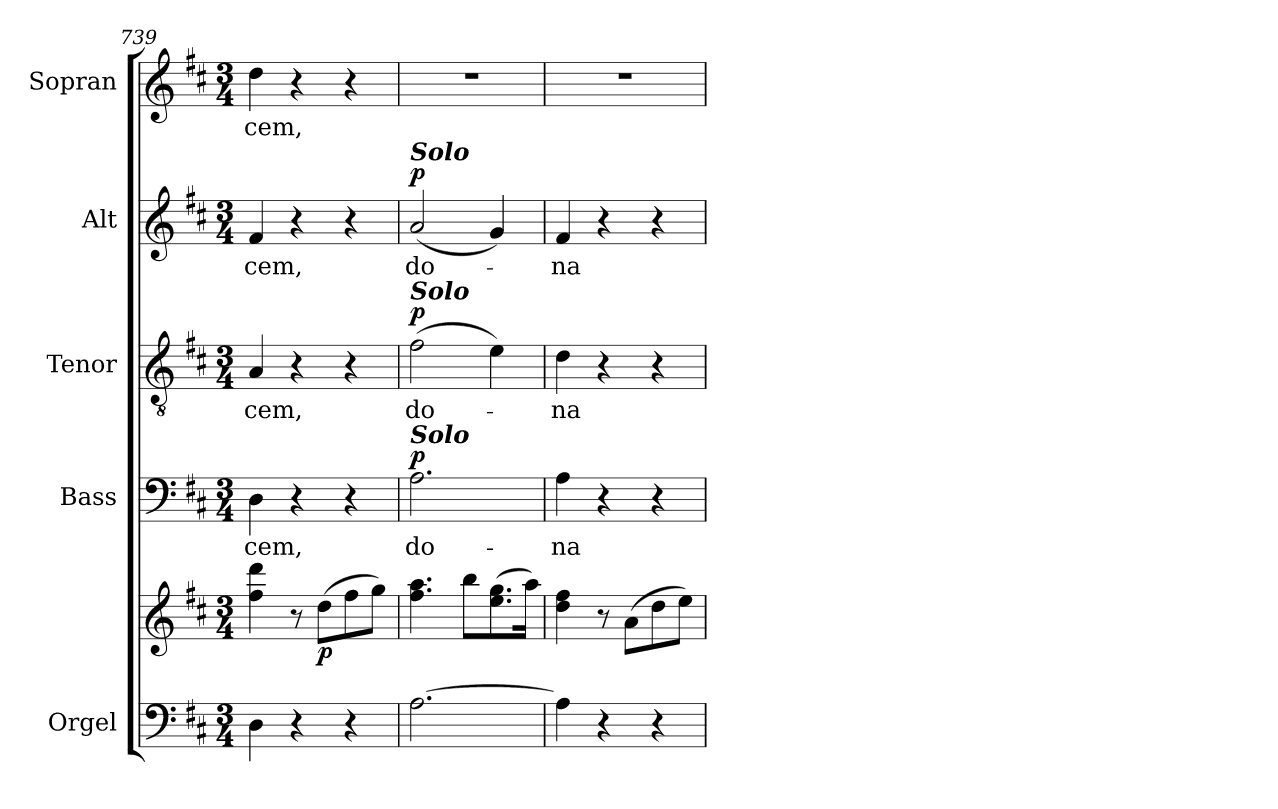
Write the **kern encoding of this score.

**kern	**kern	**dynam	**kern	**text	**dynam	**kern	**text	**dynam	**kern	**text	**dynam	**kern	**text
*part5	*part5	*part5	*part4	*part4	*part4	*part3	*part3	*part3	*part2	*part2	*part2	*part1	*part1
*staff6	*staff5	*staff5/6	*staff4	*staff4	*staff4	*staff3	*staff3	*staff3	*staff2	*staff2	*staff2	*staff1	*staff1
*I"Orgel	*	*	*I"Bass	*	*	*I"Tenor	*	*	*I"Alt	*	*	*I"Sopran	*
*I'Org.	*	*	*I'B.	*	*	*I'T.	*	*	*I'A.	*	*	*I'S.	*
*clefF4	*clefG2	*	*clefF4	*	*	*clefGv2	*	*	*clefG2	*	*	*clefG2	*
*k[f#c#]	*k[f#c#]	*	*k[f#c#]	*	*	*k[f#c#]	*	*	*k[f#c#]	*	*	*k[f#c#]	*
*D:	*D:	*	*D:	*	*	*D:	*	*	*D:	*	*	*D:	*
*M3/4	*M3/4	*	*M3/4	*	*	*M3/4	*	*	*M3/4	*	*	*M3/4	*
=739	=739	=739	=739	=739	=739	=739	=739	=739	=739	=739	=739	=739	=739
!	!	!	!	!LO:LY:b	!	!	!LO:LY:b	!	!	!LO:LY:b	!	!	!LO:LY:b
4D\	4ff#\ 4ddd\	.	4D\	-cem,	.	4A/	-cem,	.	4f#/	-cem,	.	4dd\	-cem,
4r	8r	.	4r	.	.	4r	.	.	4r	.	.	4r	.
!	!	!LO:DY:b	!	!	!	!	!	!	!	!	!	!	!
.	(>8dd\L	p	.	.	.	.	.	.	.	.	.	.	.
4r	8ff#\	.	4r	.	.	4r	.	.	4r	.	.	4r	.
.	8gg\J)	.	.	.	.	.	.	.	.	.	.	.	.
!!LO:LB:g=z
=740	=740	=740	=740	=740	=740	=740	=740	=740	=740	=740	=740	=740	=740
!	!	!	!	!	!	!	!	!	!LO:TX:a:Bi:t=Solo	!	!	!	!
!	!	!	!	!	!	!LO:TX:a:Bi:t=Solo	!	!	!	!	!	!	!
!	!	!	!LO:TX:a:Bi:t=Solo	!	!	!	!	!	!	!	!	!	!
!	!	!	!	!LO:LY:b	!LO:DY:a	!	!LO:LY:b	!LO:DY:a	!	!LO:LY:b	!LO:DY:a	!	!
[2.A\	4.ff#\ 4.aa\	.	2.A\	do-	p	(>2f#\	do-	p	(<2a/	do-	p	2.r	.
.	8bb\L	.	.	.	.	.	.	.	.	.	.	.	.
.	(>8.ee\ 8.gg\	.	.	.	.	4e\)	.	.	4g/)	.	.	.	.
.	16aa\Jk)	.	.	.	.	.	.	.	.	.	.	.	.
=741	=741	=741	=741	=741	=741	=741	=741	=741	=741	=741	=741	=741	=741
!	!	!	!	!LO:LY:b	!	!	!LO:LY:b	!	!	!LO:LY:b	!	!	!
4A\]	4dd\ 4ff#\	.	4A\	-na	.	4d\	-na	.	4f#/	-na	.	2.r	.
4r	8r	.	4r	.	.	4r	.	.	4r	.	.	.	.
.	(>8a\L	.	.	.	.	.	.	.	.	.	.	.	.
4r	8dd\	.	4r	.	.	4r	.	.	4r	.	.	.	.
.	8ee\J)	.	.	.	.	.	.	.	.	.	.	.	.
=	=	=	=	=	=	=	=	=	=	=	=	=	=
*-	*-	*-	*-	*-	*-	*-	*-	*-	*-	*-	*-	*-	*-
